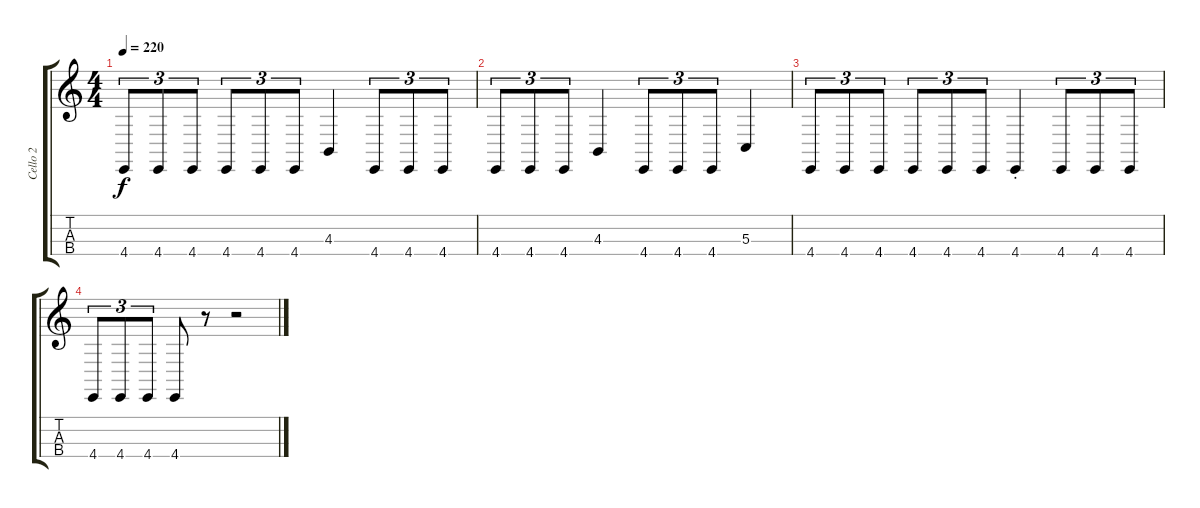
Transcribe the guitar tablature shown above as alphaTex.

\track ("Cello 2" "Cello 2") {instrument cello}
\staff {score tabs}
\tuning (A3 D3 G2 C2) {hide}
\ts (4 4)
\tempo 220
\clef g2
\ks c
4.4.8{tu (3 2) dy f} 4.4.8{tu (3 2)} 4.4.8{tu (3 2)} 4.4.8{tu (3 2)} 4.4.8{tu (3 2)} 4.4.8{tu (3 2)} 4.3.4 4.4.8{tu (3 2)} 4.4.8{tu (3 2)} 4.4.8{tu (3 2)} |
4.4.8{tu (3 2)} 4.4.8{tu (3 2)} 4.4.8{tu (3 2)} 4.3.4 4.4.8{tu (3 2)} 4.4.8{tu (3 2)} 4.4.8{tu (3 2)} 5.3.4 |
4.4.8{tu (3 2)} 4.4.8{tu (3 2)} 4.4.8{tu (3 2)} 4.4.8{tu (3 2)} 4.4.8{tu (3 2)} 4.4.8{tu (3 2)} 4.4{st}.4 4.4.8{tu (3 2)} 4.4.8{tu (3 2)} 4.4.8{tu (3 2)} |
4.4.8{tu (3 2)} 4.4.8{tu (3 2)} 4.4.8{tu (3 2)} 4.4.8 r.8 r.2
